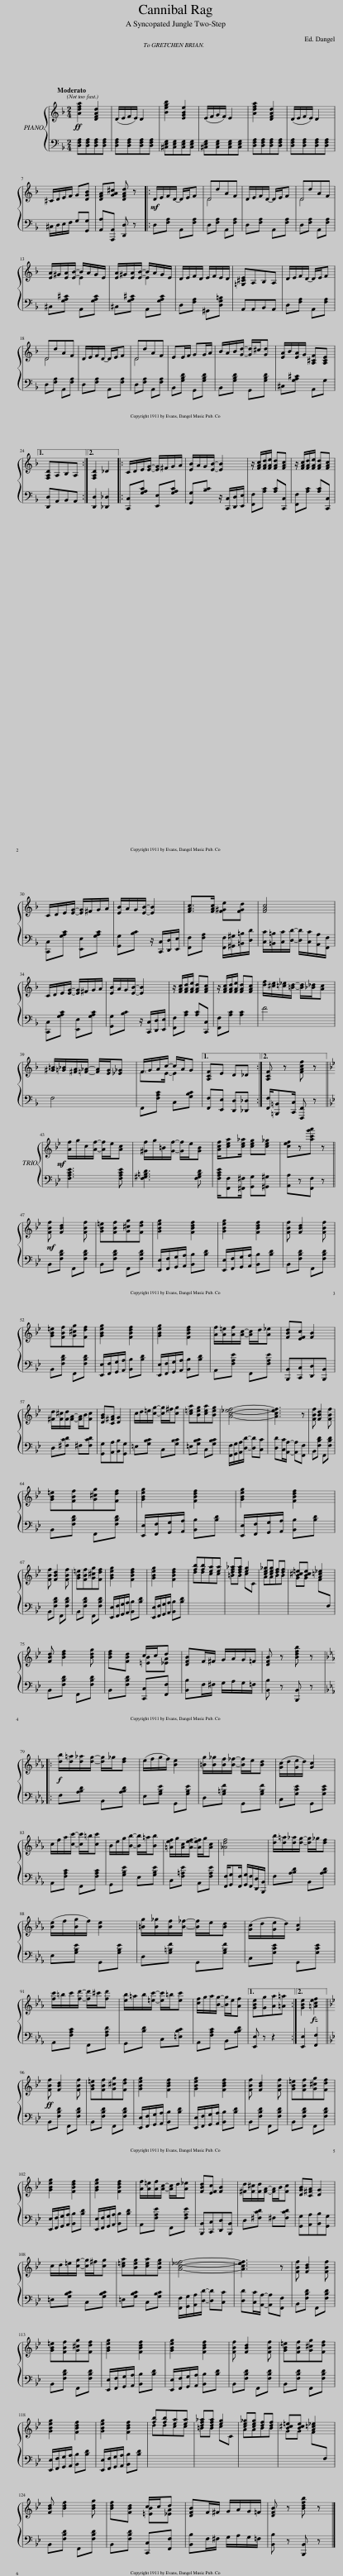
X:1
%%score { ( 1 3 ) | 2 }
L:1/8
Q:1/4=100
M:2/4
I:linebreak $
K:F
V:1 treble
V:3 treble
V:2 bass
V:1
!ff! [Adfa]2 [DFAd]2 | (D/E/F/E/) D2 | [Begb]2 [EGBe]2 | (E/F/G/F/) E2 | [Adfa]2 [DFAd]2 | %5
 (D/E/F/E/) D2 |$ ^C/D/E/F/ G[DGB] | [DFA][GA^c] [DFAd] z |:!mf! D/E/F/D/- D/E/F | D4 | %10
 D/E/F/D/- D/E/F | D4 |$ [EA]/^G/[EA]/[EB]/- B/A/G/E/ | [EA]/^G/[EA]/[EB]/- B/A/G/E/ | D/E/F/D/ E/F/E/D/ | %15
 [=G,^CE]A,B,A, | D/E/F/D/- D/E/F |$ D4 | D/E/F/D/- D/E/F | D4 | %20
 EE/F/ GG/A/ | B/A/B/[Gd]/- [Gd]/^c/[Gd] | [EA]/B/[EA]/G/ [A,^CF][A,CE] |1$ [F,A,D]A,B,A, :|2 [F,A,D]2 _D2 |: %25
 C/D/E/[EG]/- [EG]/^F/G/A/ | [EB]/A/G/[EB]/- [EB]2 | z/ [FAc]/[FAd]/[FAe]/ [FAd][FAc] | z/ [FAc]/[FAd]/[FAe]/ [FAd][FAc] |$ C/D/E/[EG]/- [EG]/^F/G/A/ | %30
 [EB]/A/G/[EB]/- [EB]2 | [FAc]>[FAc] [F^Ge][FGd] | [FAc]4 |$ C/D/E/[EG]/- [EG]/^F/G/A/ | [EB]/A/G/[EB]/- [EB]2 | %35
 z/ [FAc]/[FAd]/[FAe]/ [FAd][FAc] | z/ [FAc]/[FAd]/[FAe]/ [FAd][FAc] | [df]/[^ce]/[=c_e]/[=Bd]/- [Bd]/[_B_d]/[Ac] |$ [^G=B]/[=G_B]/[^FA]/[=F_A]/- [FA]/[EG]/[_E_G] | F>E- E2 |1 %40
 [A,CF]E D_D :|2 [A,CF] z [FAcf] z ||$[K:Bb]!mf! [Af]/g/c/[Af]/- [Af]/e/[Ac] | [^Gf]/g/=B/[Gf]/- [Gf]/e/[GB] | [Acf]/[cea][ce_a]/ [ceg][ce_g] | %45
 [cef]z[ac'g'a'] z ||$!mf! [FBf] [FBd]2 [FBf] | [GB=e][FBf][G^cg][Fdf] | [GBeg]2 [FBdf]2 | [GBeg]2 [FBdf]2 | %50
 [FBf] [FBd]2 [FBf] |$ [GB=e][FBf][G^cg][Fdf] | [GBeg]2 [FBdf]2 | [GBeg]2 [FBdf]2 | [Af]/[A=e]/[Af]/[Ac]/- [Ac]/d/[A_e] | %55
 [FBd][EFc] [FB]2 |$ [^Fd]/[F^c]/[Fd]/[FA]/- [FA]/B/[Fc] | [DGB][C^FA] [DG]2 | c/d/=e/[cg]/- [cg]/^f/[cg] | [c=ea][Beg][cea][Beg] | %60
 [Ac_ef]4- | [Acef]3 z | [FBf] [FBd]2 [FBf] |$ [GB=e][FBf][G^cg][Fdf] | [GBeg]2 [FBdf]2 | %65
 [GBeg]2 [FBdf]2 |$ [FBf] [FBd]2 [FBf] | [GB=e][FBf][G^cg][Fdf] | [GBeg]2 [FBdf]2 | [GBeg]2 [FBdf]2 | %70
 ddcc | =BB cC | AABB | GG F[I:staff +1]F, |$[I:staff -1] [FBd] [Bdf]2 [Bdg] | %75
 [Bdf][FBd] [=EB][_EA] | [DFB]F/^F/ G/A/G/=F/ | [DFB] z [Bdfb] z |:$[K:Eb]!f! [db]/[d=a]/[d_a]/[dg]/- [dg]/_g/[df] | (e/f/g/f/) [Be]2 | %80
 [=Bg]/[B_g]/[Bf]/[B_f]/- [Bf]/e/[Bd] | ([Gc]/d/[Ge]/d/) [Gc]2 |$ c/f/a/[cc']/- [cc']/=b/[cc'] | B/e/g/[Bb]/- [Bb]/=a/[Bb] | [=Aef]/g/[Ac]/[Aef]/- [Aef]/g/[Ac] | %85
 [_Adf]4 | [db]/[d=a]/[d_a]/[dg]/- [dg]/_g/[df] |$ ([Be]/f/[Bg]/f/) [Be]2 | [=Bg]/[B_g]/[Bf]/[B_f]/- [Bf]/e/[Bd] | ([Gc]/d/[Ge]/d/) [Gc]2 |$ %90
 [fc']/=b/c'/[fd']/- [fd']/^c'/[fd'] | [eb]/=a/b/[=ec']/- [ec']/=b/[ec'] | [cf]/g/a/[Bg]/- [Bg]/e/[Af] |1 [GBe][Gg][Aa][=A=a] :|2 [GBe]2 [=Acef]2 ||$ %95
[K:Bb]!ff! [FBf] [FBd]2 [FBf] | [GB=e][FBf][G^cg][Fdf] | [GBeg]2 [FBdf]2 | [GBeg]2 [FBdf]2 | [FBf] [FBd]2 [FBf] | %100
 [GB=e][FBf][G^cg][Fdf] |$ [GBeg]2 [FBdf]2 | [GBeg]2 [FBdf]2 | [Af]/[A=e]/[Af]/[Ac]/- [Ac]/d/[A_e] | [FBd][EFc] [FB]2 | %105
 [^Fd]/[F^c]/[Fd]/[FA]/- [FA]/B/[Fc] | [DGB][C^FA] [DG]2 |$ c/d/=e/[cg]/- [cg]/^f/[cg] | [c=ea][Beg][cea][Beg] | [Ac_ef]4- | %110
 [Acef]3 z | [FBf] [FBd]2 [FBf] |$ [GB=e][FBf][G^cg][Fdf] | [GBeg]2 [FBdf]2 | [GBeg]2 [FBdf]2 | %115
 [FBf] [FBd]2 [FBf] | [GB=e][FBf][G^cg][Fdf] |$ [GBeg]2 [FBdf]2 | [GBeg]2 [FBdf]2 | ddcc | %120
 =BB cC | AABB | GG F[I:staff +1]F, |$[I:staff -1] [FBd] [Bdf]2 [Bdg] | [Bdf][FBd] [=EB][_EA] | %125
 [DFB]F/^F/ G/A/G/=F/ | [DFB] z [Bdfb] z |] %127
V:2
 [D,F,A,][D,F,A,][D,F,A,][D,F,A,] | [D,F,A,][D,F,A,][D,F,A,][D,F,A,] | [^C,E,G,][C,E,G,][C,E,G,][C,E,G,] | [^C,E,G,][C,E,G,][C,E,G,][C,E,G,] | [D,F,A,][D,F,A,][D,F,A,][D,F,A,] | %5
 [D,F,A,][D,F,A,][D,F,A,][D,F,A,] |$ ^C,/D,/E,/F,/ G,[G,,G,] | [A,,A,][A,,,A,,] [D,,D,] z |: D,[F,A,] A,,[F,A,] | D,[F,A,] A,,[F,A,] | %10
 D,[F,A,] A,,[F,A,] | D,[F,A,] A,,[F,A,] |$ ^C,[G,A,^C] A,,[G,A,C] | ^C,[G,A,^C] A,,[G,A,C] | D,[F,A,] ^G,,[D,G,=B,] | %15
 A,,A,,B,,A,, | D,[F,A,] A,,[F,A,] |$ D,[F,A,] A,,[F,A,] | D,[F,A,] A,,[F,A,] | D,[F,A,] A,,[F,A,] | %20
 B,,[G,B,D] G,,[G,B,D] | B,,[G,B,D] G,,[G,B,D] | ^C,[G,A,^C] A,,G, |1$ [D,,D,]A,,B,,A,, :|2 [D,,D,]2 [_D,,_D,]2 |: %25
 [C,,C,][G,A,C] [E,,E,][G,A,C] | [G,,G,][B,C] z/ [C,,C,]/[D,,D,]/[E,,E,]/ | [F,,F,][A,C] [A,C][C,,C,] | [F,,F,][A,C] [A,C][C,,C,] |$ [C,,C,][G,A,C] [E,,E,][G,A,C] | %30
 [G,,G,][B,C] z/ [C,,C,]/[D,,D,]/[E,,E,]/ | [F,,F,][F,A,] [F,,F,]/[^G,,^G,]/[=B,,=B,]/[D,D]/ | [C,C]/[=B,,=B,]/[C,C]/[D,D]/- [D,D]/[C,C]/[A,,A,]/[F,,F,]/ |$ [C,,C,][G,A,C] [E,,E,][G,A,C] | [G,,G,][B,C] z/ [C,,C,]/[D,,D,]/[E,,E,]/ | %35
 [F,,F,][A,C] [A,C][C,,C,] | [F,,F,][A,C] [A,C]2 | F4 |$ F,4 | F,,[F,A,C] C,[G,B,C] |1 %40
 [F,,F,][E,,E,] [D,,D,][_D,,_D,] :|2 [F,,F,]/[=B,,,=B,,][C,,C,]/ [F,,,F,,] z ||$[K:Bb] [F,A,CE]3 [F,A,CE] | [F,^G,=B,D]3 [F,G,B,D] | [F,A,CE]/[F,,F,][^F,,^F,]/ [G,,G,][^G,,^G,] | %45
 [A,,A,]z[F,,F,] z ||$ B,,[F,B,D] F,,[F,B,D] | B,,[F,B,D] F,,[F,B,D] | [E,,E,]/[F,,F,]/[G,,G,]/[A,,A,]/ [B,,B,][B,D] | [E,,E,]/[F,,F,]/[G,,G,]/[A,,A,]/ [B,,B,][B,D] | %50
 B,,[F,B,D] F,,[F,B,D] |$ B,,[F,B,D] F,,[F,B,D] | [E,,E,]/[F,,F,]/[G,,G,]/[A,,A,]/ [B,,B,][B,D] | [E,,E,]/[F,,F,]/[G,,G,]/[A,,A,]/ [B,,B,][B,D] | A,,[F,A,E] F,,[F,A,E] | %55
 [B,,,B,,][C,,C,][D,,D,][B,,,B,,] |$ D,[^F,CD] ^F,[F,CD] | [G,,G,][A,,A,][B,,B,][G,,G,] | =E,[G,B,C] C,[G,B,C] | =E,[G,B,C] C,[G,B,C] | %60
 [F,,F,]/[G,,G,]/[A,,A,]/[D,D]/- [D,D][C,C] | [D,D][C,C]/[A,,A,]/- [A,,A,][F,,F,] | B,,[F,B,D] F,,[F,B,D] |$ B,,[F,B,D] F,,[F,B,D] | [E,,E,]/[F,,F,]/[G,,G,]/[A,,A,]/ [B,,B,][B,D] | %65
 [E,,E,]/[F,,F,]/[G,,G,]/[A,,A,]/ [B,,B,][B,D] |$ B,,[F,B,D] F,,[F,B,D] | B,,[F,B,D] F,,[F,B,D] | [E,,E,]/[F,,F,]/[G,,G,]/[A,,A,]/ [B,,B,][B,D] | [E,,E,]/[F,,F,]/[G,,G,]/[A,,A,]/ [B,,B,][B,D] | %70
 x4 | x4 | x4 | x4 |$ B,,[F,B,D] F,,[F,B,D] | %75
 B,,[F,B,D] [C,,C,][F,,F,] | [B,,B,]F,/^F,/ G,/A,/G,/=F,/ | [B,,B,] z [B,,,B,,] z |:$[K:Eb] F,[A,B,D] B,,[A,B,D] | E,[G,B,E] G,,[G,B,E] | %80
 D,[G,=B,F] G,,[G,B,F] | C,[G,CE] G,,[G,CE] |$ A,,[F,A,C] F,,[F,A,C] | G,,[G,B,E] E,[G,B,E] | C,[F,=A,E] A,,[F,A,E] | %85
 [F,,F,]/[G,,G,][F,,F,]/ [G,,G,]/[F,,F,]/[D,,D,]/[B,,,B,,]/ | F,[A,B,D] B,,[A,B,D] |$ E,[G,B,E] G,,[G,B,E] | D,[G,=B,F] G,,[G,B,F] | C,[G,CE] G,,[G,CE] |$ %90
 A,,[F,A,C] F,,[F,A,D] | G,,[B,D] C,[=E,B,C] | A,,[F,A,C] B,,[A,B,D] |1 [E,,E,] z z2 :|2 [E,,E,]2 [F,,F,]2 ||$ %95
[K:Bb] B,,[F,B,D] F,,[F,B,D] | B,,[F,B,D] F,,[F,B,D] | [E,,E,]/[F,,F,]/[G,,G,]/[A,,A,]/ [B,,B,][B,D] | [E,,E,]/[F,,F,]/[G,,G,]/[A,,A,]/ [B,,B,][B,D] | B,,[F,B,D] F,,[F,B,D] | %100
 B,,[F,B,D] F,,[F,B,D] |$ [E,,E,]/[F,,F,]/[G,,G,]/[A,,A,]/ [B,,B,][B,D] | [E,,E,]/[F,,F,]/[G,,G,]/[A,,A,]/ [B,,B,][B,D] | A,,[F,A,E] F,,[F,A,E] | [B,,,B,,][C,,C,][D,,D,][B,,,B,,] | %105
 D,[^F,CD] ^F,[F,CD] | [G,,G,][A,,A,][B,,B,][G,,G,] |$ =E,[G,B,C] C,[G,B,C] | =E,[G,B,C] C,[G,B,C] | [F,,F,]/[G,,G,]/[A,,A,]/[D,D]/- [D,D][C,C] | %110
 [D,D][C,C]/[A,,A,]/- [A,,A,][F,,F,] | B,,[F,B,D] F,,[F,B,D] |$ B,,[F,B,D] F,,[F,B,D] | [E,,E,]/[F,,F,]/[G,,G,]/[A,,A,]/ [B,,B,][B,D] | [E,,E,]/[F,,F,]/[G,,G,]/[A,,A,]/ [B,,B,][B,D] | %115
 B,,[F,B,D] F,,[F,B,D] | B,,[F,B,D] F,,[F,B,D] |$ [E,,E,]/[F,,F,]/[G,,G,]/[A,,A,]/ [B,,B,][B,D] | [E,,E,]/[F,,F,]/[G,,G,]/[A,,A,]/ [B,,B,][B,D] | x4 | %120
 x4 | x4 | x4 |$ B,,[F,B,D] F,,[F,B,D] | B,,[F,B,D] [C,,C,][F,,F,] | %125
 [B,,B,]F,/^F,/ G,/A,/G,/=F,/ | [B,,B,] z [B,,,B,,] z |] %127
V:3
 x4 | x4 | x4 | x4 | x4 | %5
 x4 |$ x4 | x4 |: x4 |xdAF | %10
 x4 |xdAF |$ x2 E2 | x2 E2 | x4 | %15
 x4 | x4 |$xdAF | x4 |xdAF | %20
 x4 | x4 | x4 |1$ x4 :|2 x4 |: %25
 x4 | x4 | x4 | x4 |$ x4 | %30
 x4 | x4 | x4 |$ x4 | x4 | %35
 x4 | x4 | x4 |$ x4 |x/G/A/c/- c/A/G |1 %40
 x4 :|2 x4 ||$[K:Bb] x4 | x4 | x4 | %45
 x4 ||$ x4 | x4 | x4 | x4 | %50
 x4 |$ x4 | x4 | x4 | x4 | %55
 x4 |$ x4 | x4 | x4 | x4 | %60
 x4 | x4 | x4 |$ x4 | x4 | %65
 x4 |$ x4 | x4 | x4 | x4 | %70
 [fb][fb][ea][ea] | [df_a][dfa] [eg]2 | [ce_g][ceg] [df][df] | [B^c=e][Bce] [A=c_e]2 |$ x4 | %75
 x2 c/c/d | x4 | x4 |:$[K:Eb] x4 | x4 | %80
 x4 | x4 |$ x4 | x4 | x4 | %85
 x4 | x4 |$ x4 | x4 | x4 |$ %90
 x4 | x4 | x4 |1 x4 :|2 x4 ||$ %95
[K:Bb] x4 | x4 | x4 | x4 | x4 | %100
 x4 |$ x4 | x4 | x4 | x4 | %105
 x4 | x4 |$ x4 | x4 | x4 | %110
 x4 | x4 |$ x4 | x4 | x4 | %115
 x4 | x4 |$ x4 | x4 | [fb][fb][ea][ea] | %120
 [df_a][dfa] [eg]2 | [ce_g][ceg] [df][df] | [B^c=e][Bce] [A=c_e]2 |$ x4 | x2 c/c/d | %125
 x4 | x4 |] %127
